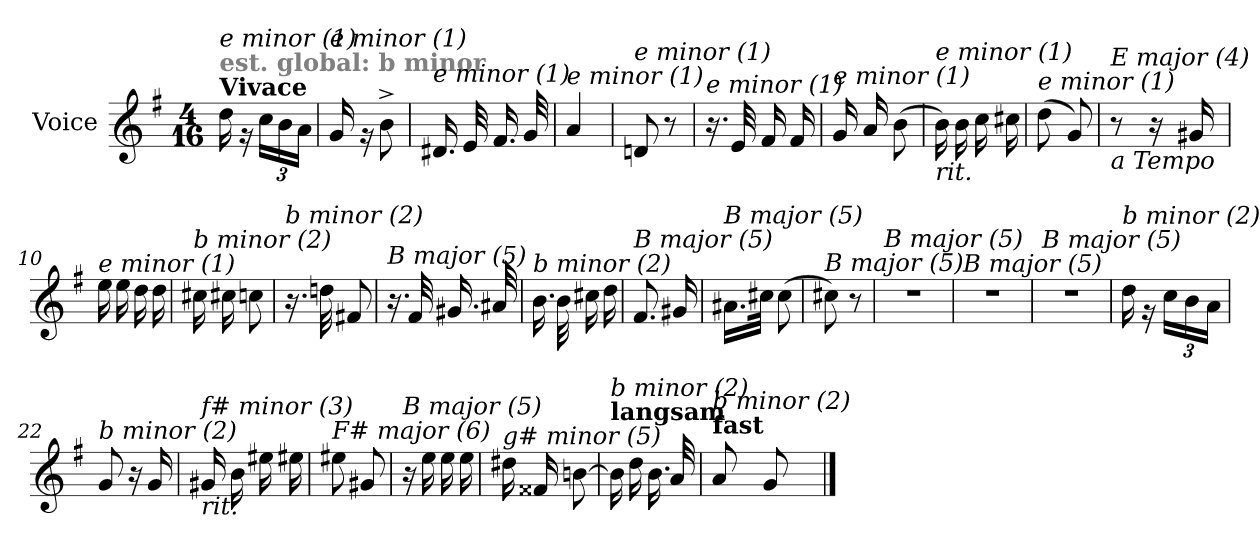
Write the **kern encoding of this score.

**kern
*part1
*staff1
*I"Voice
*I'V
*clefG2
*k[f#]
*M4/16
*MM40
=
!LO:TX:a:B:t=Vivace
!LO:TX:a:B:color=#808080:t=est. global&colon; b minor
!LO:TX:i:t=e minor (1)
16dd\
16rg
*Xbrackettup
24cc\LL
24b\
24a\JJ
=1
!LO:TX:i:t=e minor (1)
16g/
16rg
8b^\
=2
!LO:TX:i:t=e minor (1)
16.d#X/
32e/
16.f#/
32g/
=3
!LO:TX:i:t=e minor (1)
4a/
=4
!LO:TX:i:t=e minor (1)
8dn/
8r
=5
!LO:TX:i:t=e minor (1)
16.r
32e/
16f#/
16f#/
=6
!LO:TX:i:t=e minor (1)
16g/
16a/
(>8b\
=7
!LO:TX:b:i:t=rit.
!LO:TX:i:t=e minor (1)
16b\)
16b\
16cc\
16cc#X\
=8
!LO:TX:i:t=e minor (1)
(>8dd\
8g/)
=9
!LO:TX:b:i:t=a Tempo
!LO:TX:i:t=E major (4)
8r
16r
16g#X/
=10
!LO:TX:i:t=e minor (1)
16ee\
16ee\
16dd\
16dd\
!!LO:LB:g=z
=11
!LO:TX:i:t=b minor (2)
16cc#Xi\
16cc#Xi\
8cc\
=12
!LO:TX:i:t=b minor (2)
16.r
32ddn\
8f#X/
=13
!LO:TX:i:t=B major (5)
16.r
32f#/
16.g#X/
32a#X/
=14
!LO:TX:i:t=b minor (2)
16.b\
32b\
16cc#X\
16dd\
=15
!LO:TX:i:t=B major (5)
8.f#/
16g#X/
=16
!LO:TX:i:t=B major (5)
16.a#X\LL
32cc#X\JJk
(>8cc#\
=17
!LO:TX:i:t=B major (5)
8cc#X\)
8r
=18
!LO:TX:i:t=B major (5)
4r
=19
!LO:TX:i:t=B major (5)
4r
=20
!LO:TX:i:t=B major (5)
4r
=21
!LO:TX:i:t=b minor (2)
16dd\
16rg
24cc\LL
24b\
24a\JJ
=22
!LO:TX:i:t=b minor (2)
8g/
16r
16g/
!!LO:LB:g=z
=23
!LO:TX:b:i:t=rit.
!LO:TX:i:t=f# minor (3)
16g#X/
16b\
16ee#Xi\
16ee#Xi\
=24
!LO:TX:i:t=F# major (6)
8ee#Xi\
8g#X/
=25
!LO:TX:i:t=B major (5)
16r
16ee\
16ee\
16ee\
=26
!LO:TX:i:t=g# minor (5)
16dd#Xi\
16f##Xi/
[8bn\
=27
!LO:TX:a:B:t=langsam
!LO:TX:i:t=b minor (2)
16b\]
16dd\
16.b\
32a/
=28
!LO:TX:a:B:t=fast
!LO:TX:i:t=b minor (2)
8a/
8g/
==
*-
